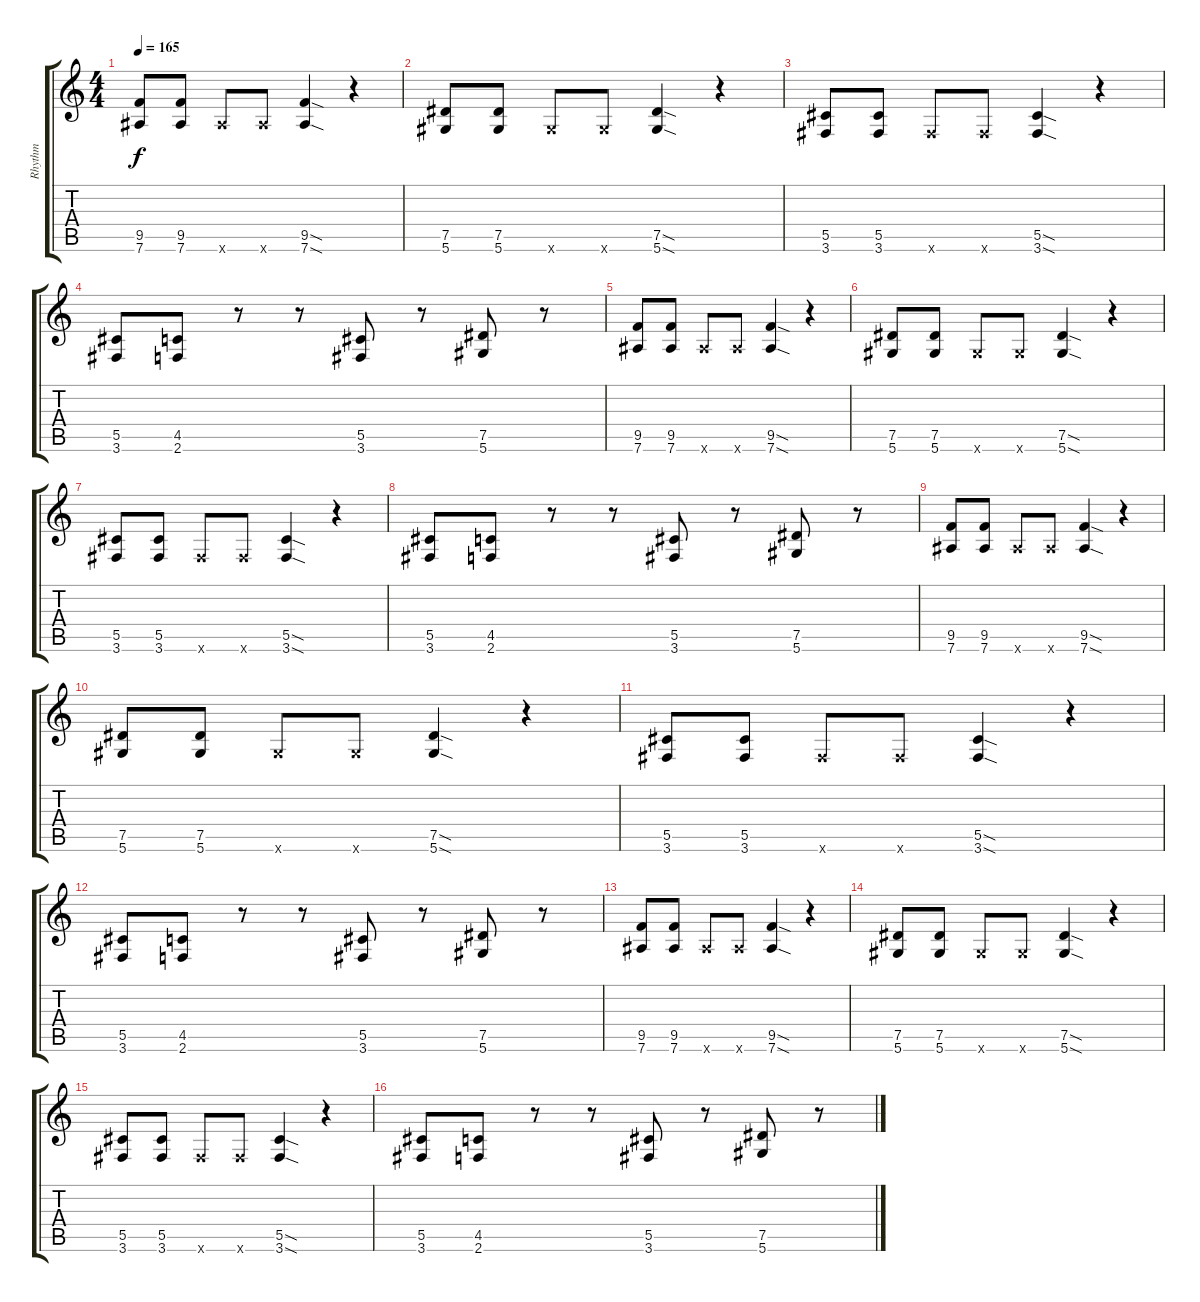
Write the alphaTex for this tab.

\track ("Rhythm" "Rhythm") {instrument overdrivenguitar}
\staff {score tabs}
\tuning (Eb4 Bb3 Gb3 Db3 Ab2 Eb2) {hide}
\ts (4 4)
\tempo 165
\clef g2
\ks c
(9.5 7.6).8{dy f} (9.5 7.6).8 7.6{x}.8 7.6{x}.8 (9.5{sod} 7.6{sod}).4 r.4 |
(7.5 5.6).8 (7.5 5.6).8 5.6{x}.8 5.6{x}.8 (7.5{sod} 5.6{sod}).4 r.4 |
(5.5 3.6).8 (5.5 3.6).8 3.6{x}.8 3.6{x}.8 (5.5{sod} 3.6{sod}).4 r.4 |
(5.5 3.6).8 (4.5 2.6).8 r.8 r.8 (5.5 3.6).8 r.8 (7.5 5.6).8 r.8 |
(9.5 7.6).8 (9.5 7.6).8 7.6{x}.8 7.6{x}.8 (9.5{sod} 7.6{sod}).4 r.4 |
(7.5 5.6).8 (7.5 5.6).8 5.6{x}.8 5.6{x}.8 (7.5{sod} 5.6{sod}).4 r.4 |
(5.5 3.6).8 (5.5 3.6).8 3.6{x}.8 3.6{x}.8 (5.5{sod} 3.6{sod}).4 r.4 |
(5.5 3.6).8 (4.5 2.6).8 r.8 r.8 (5.5 3.6).8 r.8 (7.5 5.6).8 r.8 |
(9.5 7.6).8 (9.5 7.6).8 7.6{x}.8 7.6{x}.8 (9.5{sod} 7.6{sod}).4 r.4 |
(7.5 5.6).8 (7.5 5.6).8 5.6{x}.8 5.6{x}.8 (7.5{sod} 5.6{sod}).4 r.4 |
(5.5 3.6).8 (5.5 3.6).8 3.6{x}.8 3.6{x}.8 (5.5{sod} 3.6{sod}).4 r.4 |
(5.5 3.6).8 (4.5 2.6).8 r.8 r.8 (5.5 3.6).8 r.8 (7.5 5.6).8 r.8 |
(9.5 7.6).8 (9.5 7.6).8 7.6{x}.8 7.6{x}.8 (9.5{sod} 7.6{sod}).4 r.4 |
(7.5 5.6).8 (7.5 5.6).8 5.6{x}.8 5.6{x}.8 (7.5{sod} 5.6{sod}).4 r.4 |
(5.5 3.6).8 (5.5 3.6).8 3.6{x}.8 3.6{x}.8 (5.5{sod} 3.6{sod}).4 r.4 |
(5.5 3.6).8 (4.5 2.6).8 r.8 r.8 (5.5 3.6).8 r.8 (7.5 5.6).8 r.8
